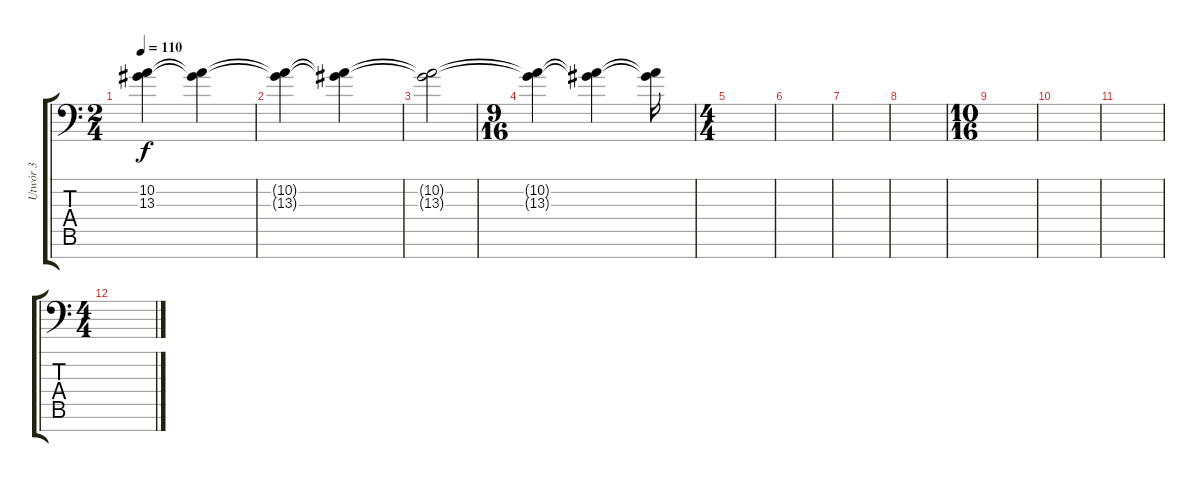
\track ("Utwór 3" "Utwór 3") {instrument pad8sweep}
\staff {score tabs}
\tuning (E4 B3 G3 D3 A2 E2 C-1) {hide}
\ts (2 4)
\tempo 110
\clef f4
\ks c
(10.2 13.3).4{dy f} (10.2{t} 13.3{t}).4 |
(10.2{t} 13.3{t}).4 (10.2{t} 13.3{t}).4 |
(10.2{t} 13.3{t}).2 |
\ts (9 16)
(10.2{t} 13.3{t}).4 (10.2{t} 13.3{t}).4 (10.2{t} 13.3{t}).16 |
\ts (4 4)
|
|
|
|
\ts (10 16)
|
|
|
\ts (4 4)
